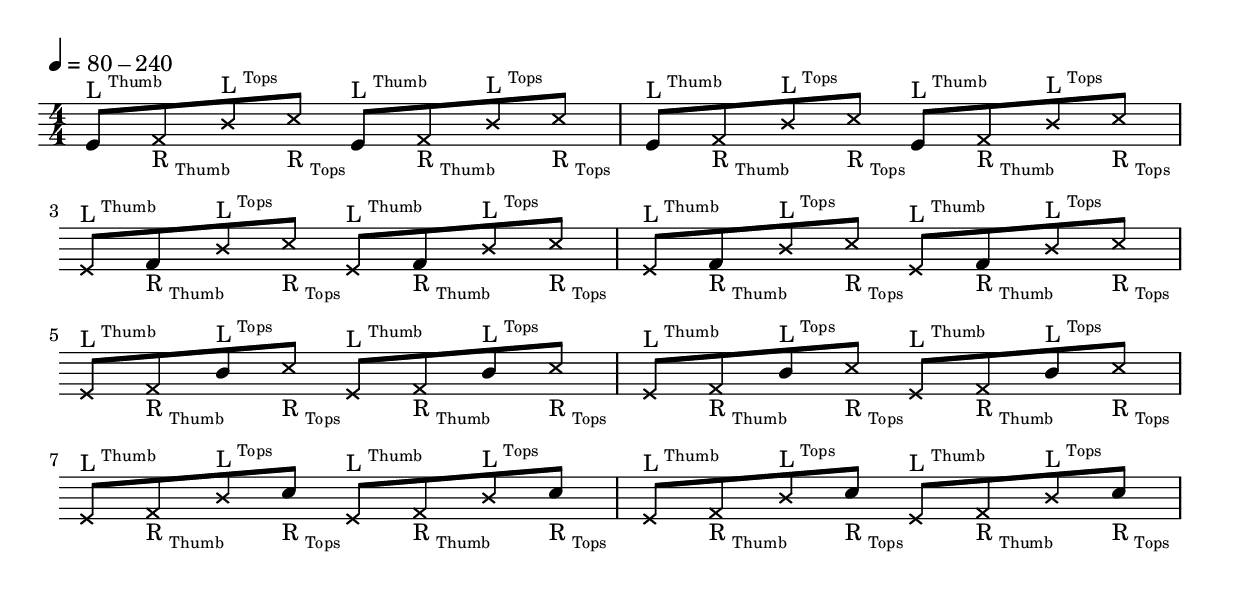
\version "2.24.1"
\include "../global.ly"

\layout {
  indent = -3.5
}

\relative {
  \defaultScoreSettings
  \tempo 4 = 80 - 240
  \time 4/4

  \rimNote

  \repeat unfold 4 { \once \defaultNote e'8^\LThumbTop                     f_\RThumbBtm                    b^\LTopsTop                    c_\RTopsBtm } \break
  \repeat unfold 4 {                    e,8^\LThumbTop  \once \defaultNote f_\RThumbBtm                    b^\LTopsTop                    c_\RTopsBtm } \break
  \repeat unfold 4 {                    e,8^\LThumbTop                     f_\RThumbBtm \once \defaultNote b^\LTopsTop                    c_\RTopsBtm } \break
  \repeat unfold 4 {                    e,8^\LThumbTop                     f_\RThumbBtm                    b^\LTopsTop \once \defaultNote c_\RTopsBtm } \break

  \resetNoteHead
}